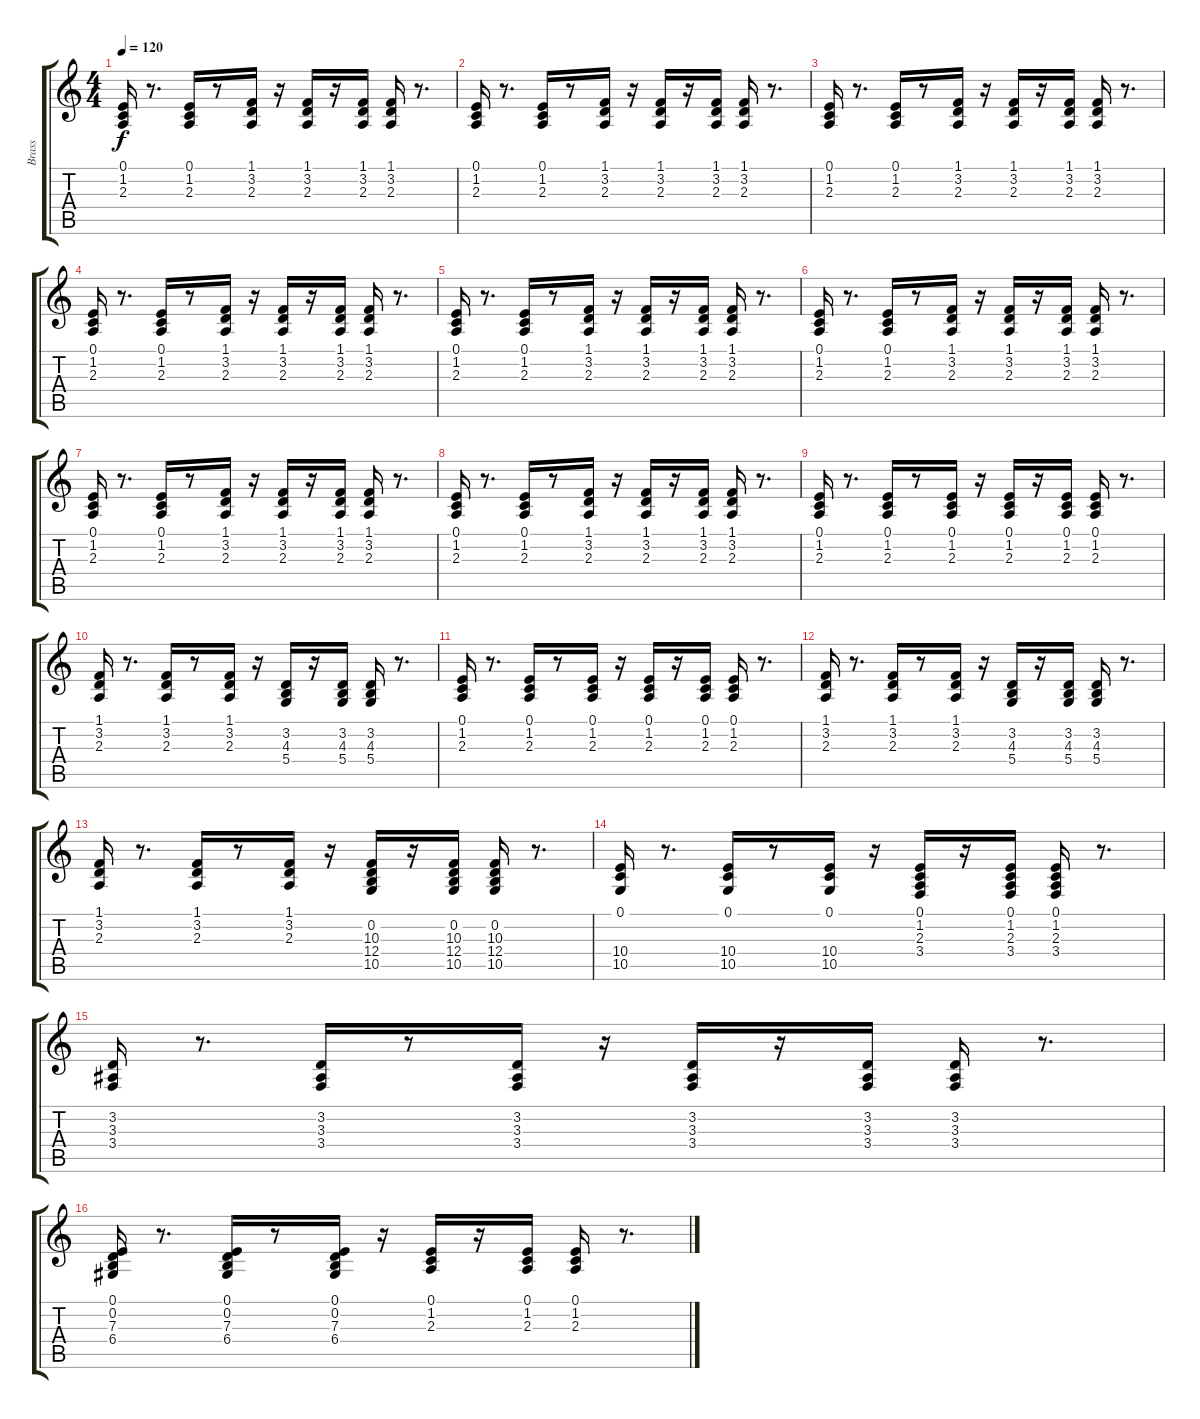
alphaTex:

\track ("Brass" "Brass") {instrument lead1square}
\staff {score tabs}
\tuning (E4 B3 G3 D3 A2 E2) {hide}
\ts (4 4)
\tempo 120
\clef g2
\ks c
(0.1 1.2 2.3).16{dy f instrument lead1square} r.8{d} (0.1 1.2 2.3).16 r.8 (1.1 3.2 2.3).16 r.16 (1.1 3.2 2.3).16 r.16 (1.1 3.2 2.3).16 (1.1 3.2 2.3).16 r.8{d} |
(0.1 1.2 2.3).16 r.8{d} (0.1 1.2 2.3).16 r.8 (1.1 3.2 2.3).16 r.16 (1.1 3.2 2.3).16 r.16 (1.1 3.2 2.3).16 (1.1 3.2 2.3).16 r.8{d} |
(0.1 1.2 2.3).16 r.8{d} (0.1 1.2 2.3).16 r.8 (1.1 3.2 2.3).16 r.16 (1.1 3.2 2.3).16 r.16 (1.1 3.2 2.3).16 (1.1 3.2 2.3).16 r.8{d} |
(0.1 1.2 2.3).16 r.8{d} (0.1 1.2 2.3).16 r.8 (1.1 3.2 2.3).16 r.16 (1.1 3.2 2.3).16 r.16 (1.1 3.2 2.3).16 (1.1 3.2 2.3).16 r.8{d} |
(0.1 1.2 2.3).16 r.8{d} (0.1 1.2 2.3).16 r.8 (1.1 3.2 2.3).16 r.16 (1.1 3.2 2.3).16 r.16 (1.1 3.2 2.3).16 (1.1 3.2 2.3).16 r.8{d} |
(0.1 1.2 2.3).16 r.8{d} (0.1 1.2 2.3).16 r.8 (1.1 3.2 2.3).16 r.16 (1.1 3.2 2.3).16 r.16 (1.1 3.2 2.3).16 (1.1 3.2 2.3).16 r.8{d} |
(0.1 1.2 2.3).16 r.8{d} (0.1 1.2 2.3).16 r.8 (1.1 3.2 2.3).16 r.16 (1.1 3.2 2.3).16 r.16 (1.1 3.2 2.3).16 (1.1 3.2 2.3).16 r.8{d} |
(0.1 1.2 2.3).16 r.8{d} (0.1 1.2 2.3).16 r.8 (1.1 3.2 2.3).16 r.16 (1.1 3.2 2.3).16 r.16 (1.1 3.2 2.3).16 (1.1 3.2 2.3).16 r.8{d} |
(0.1 1.2 2.3).16 r.8{d} (0.1 1.2 2.3).16 r.8 (0.1 1.2 2.3).16 r.16 (0.1 1.2 2.3).16 r.16 (0.1 1.2 2.3).16 (0.1 1.2 2.3).16 r.8{d} |
(1.1 3.2 2.3).16 r.8{d} (1.1 3.2 2.3).16 r.8 (1.1 3.2 2.3).16 r.16 (3.2 4.3 5.4).16 r.16 (3.2 4.3 5.4).16 (3.2 4.3 5.4).16 r.8{d} |
(0.1 1.2 2.3).16 r.8{d} (0.1 1.2 2.3).16 r.8 (0.1 1.2 2.3).16 r.16 (0.1 1.2 2.3).16 r.16 (0.1 1.2 2.3).16 (0.1 1.2 2.3).16 r.8{d} |
(1.1 3.2 2.3).16 r.8{d} (1.1 3.2 2.3).16 r.8 (1.1 3.2 2.3).16 r.16 (3.2 4.3 5.4).16 r.16 (3.2 4.3 5.4).16 (3.2 4.3 5.4).16 r.8{d} |
(1.1 3.2 2.3).16 r.8{d} (1.1 3.2 2.3).16 r.8 (1.1 3.2 2.3).16 r.16 (0.2 10.3 12.4 10.5).16 r.16 (0.2 10.3 12.4 10.5).16 (0.2 10.3 12.4 10.5).16 r.8{d} |
(0.1 10.4 10.5).16 r.8{d} (0.1 10.4 10.5).16 r.8 (0.1 10.4 10.5).16 r.16 (0.1 1.2 2.3 3.4).16 r.16 (0.1 1.2 2.3 3.4).16 (0.1 1.2 2.3 3.4).16 r.8{d} |
(3.2 3.3 3.4).16 r.8{d} (3.2 3.3 3.4).16 r.8 (3.2 3.3 3.4).16 r.16 (3.2 3.3 3.4).16 r.16 (3.2 3.3 3.4).16 (3.2 3.3 3.4).16 r.8{d} |
(0.1 0.2 7.3 6.4).16 r.8{d} (0.1 0.2 7.3 6.4).16 r.8 (0.1 0.2 7.3 6.4).16 r.16 (0.1 1.2 2.3).16 r.16 (0.1 1.2 2.3).16 (0.1 1.2 2.3).16 r.8{d}
